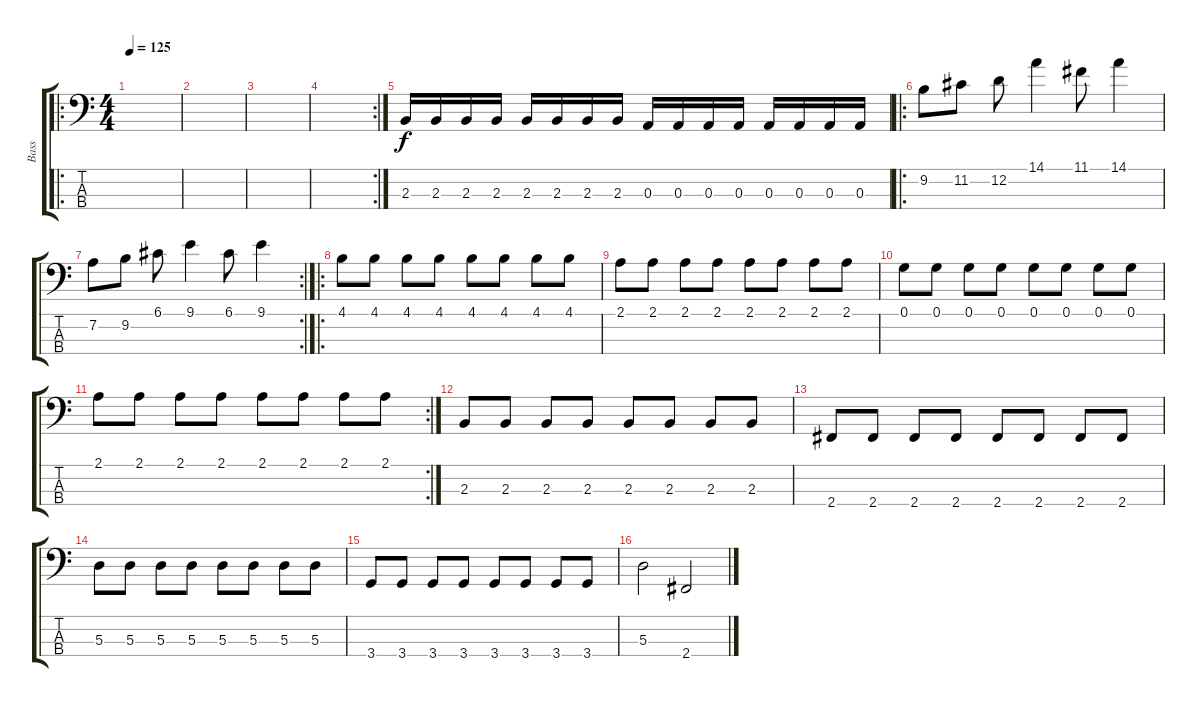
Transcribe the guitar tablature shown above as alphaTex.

\track ("Bass" "Bass") {instrument electricbassfinger}
\staff {score tabs}
\tuning (G2 D2 A1 E1) {hide}
\ro
\ts (4 4)
\tempo 125
\clef f4
\ks c
|
|
|
\rc 2
|
2.3.16 2.3.16 2.3.16 2.3.16 2.3.16 2.3.16 2.3.16 2.3.16 0.3.16 0.3.16 0.3.16 0.3.16 0.3.16 0.3.16 0.3.16 0.3.16 |
\ro
9.2.8 11.2.8 12.2.8 14.1.4 11.1.8 14.1.4 |
\rc 2
7.2.8 9.2.8 6.1.8 9.1.4 6.1.8 9.1.4 |
\ro
4.1.8 4.1.8 4.1.8 4.1.8 4.1.8 4.1.8 4.1.8 4.1.8 |
2.1.8 2.1.8 2.1.8 2.1.8 2.1.8 2.1.8 2.1.8 2.1.8 |
0.1.8 0.1.8 0.1.8 0.1.8 0.1.8 0.1.8 0.1.8 0.1.8 |
\rc 2
2.1.8 2.1.8 2.1.8 2.1.8 2.1.8 2.1.8 2.1.8 2.1.8 |
2.3.8 2.3.8 2.3.8 2.3.8 2.3.8 2.3.8 2.3.8 2.3.8 |
2.4.8 2.4.8 2.4.8 2.4.8 2.4.8 2.4.8 2.4.8 2.4.8 |
5.3.8 5.3.8 5.3.8 5.3.8 5.3.8 5.3.8 5.3.8 5.3.8 |
3.4.8 3.4.8 3.4.8 3.4.8 3.4.8 3.4.8 3.4.8 3.4.8 |
5.3.2 2.4.2
